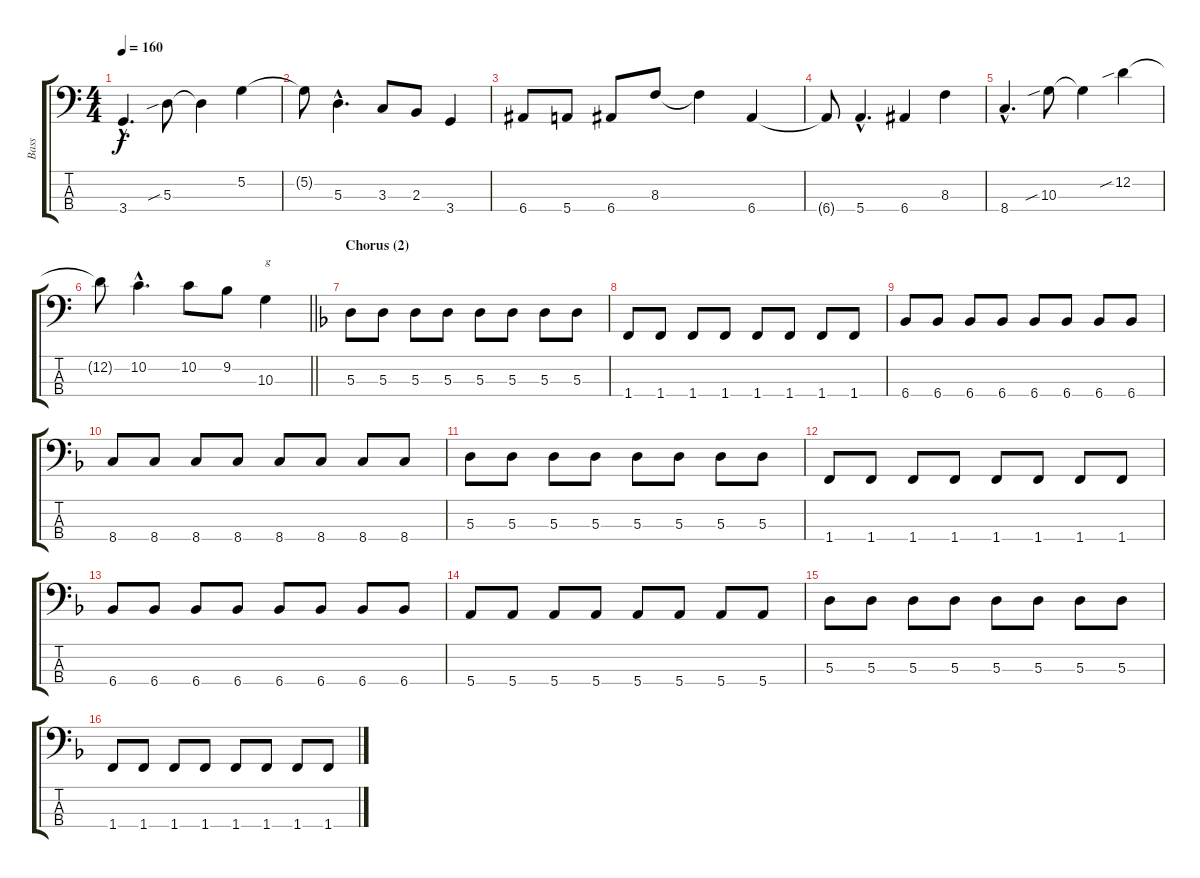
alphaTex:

\track ("Bass" "Bass") {instrument electricbasspick}
\staff {score tabs}
\tuning (G2 D2 A1 E1) {hide}
\ts (4 4)
\tempo 160
\clef f4
\ks c
3.4{hac}.4{d dy f} 5.3{sib}.8 5.3{t}.4 5.2.4 |
5.2{t}.8 5.3{hac}.4{d} 3.3.8 2.3.8 3.4.4 |
6.4.8 5.4.8 6.4.8 8.3.8 8.3{t}.4 6.4.4 |
6.4{t}.8 5.4{hac}.4{d} 6.4.4 8.3.4 |
8.4{hac}.4{d} 10.3{sib}.8 10.3{t}.4 12.2{sib}.4 |
\barLineRight lightlight
12.2{t}.8 10.2{hac}.4{d} 10.2.8 9.2.8 10.3.4{txt "g"} |
\section ("" "Chorus (2)")
\ks f
5.3.8 5.3.8 5.3.8 5.3.8 5.3.8 5.3.8 5.3.8 5.3.8 |
1.4.8 1.4.8 1.4.8 1.4.8 1.4.8 1.4.8 1.4.8 1.4.8 |
6.4.8 6.4.8 6.4.8 6.4.8 6.4.8 6.4.8 6.4.8 6.4.8 |
8.4.8 8.4.8 8.4.8 8.4.8 8.4.8 8.4.8 8.4.8 8.4.8 |
5.3.8 5.3.8 5.3.8 5.3.8 5.3.8 5.3.8 5.3.8 5.3.8 |
1.4.8 1.4.8 1.4.8 1.4.8 1.4.8 1.4.8 1.4.8 1.4.8 |
6.4.8 6.4.8 6.4.8 6.4.8 6.4.8 6.4.8 6.4.8 6.4.8 |
5.4.8 5.4.8 5.4.8 5.4.8 5.4.8 5.4.8 5.4.8 5.4.8 |
5.3.8 5.3.8 5.3.8 5.3.8 5.3.8 5.3.8 5.3.8 5.3.8 |
1.4.8 1.4.8 1.4.8 1.4.8 1.4.8 1.4.8 1.4.8 1.4.8
